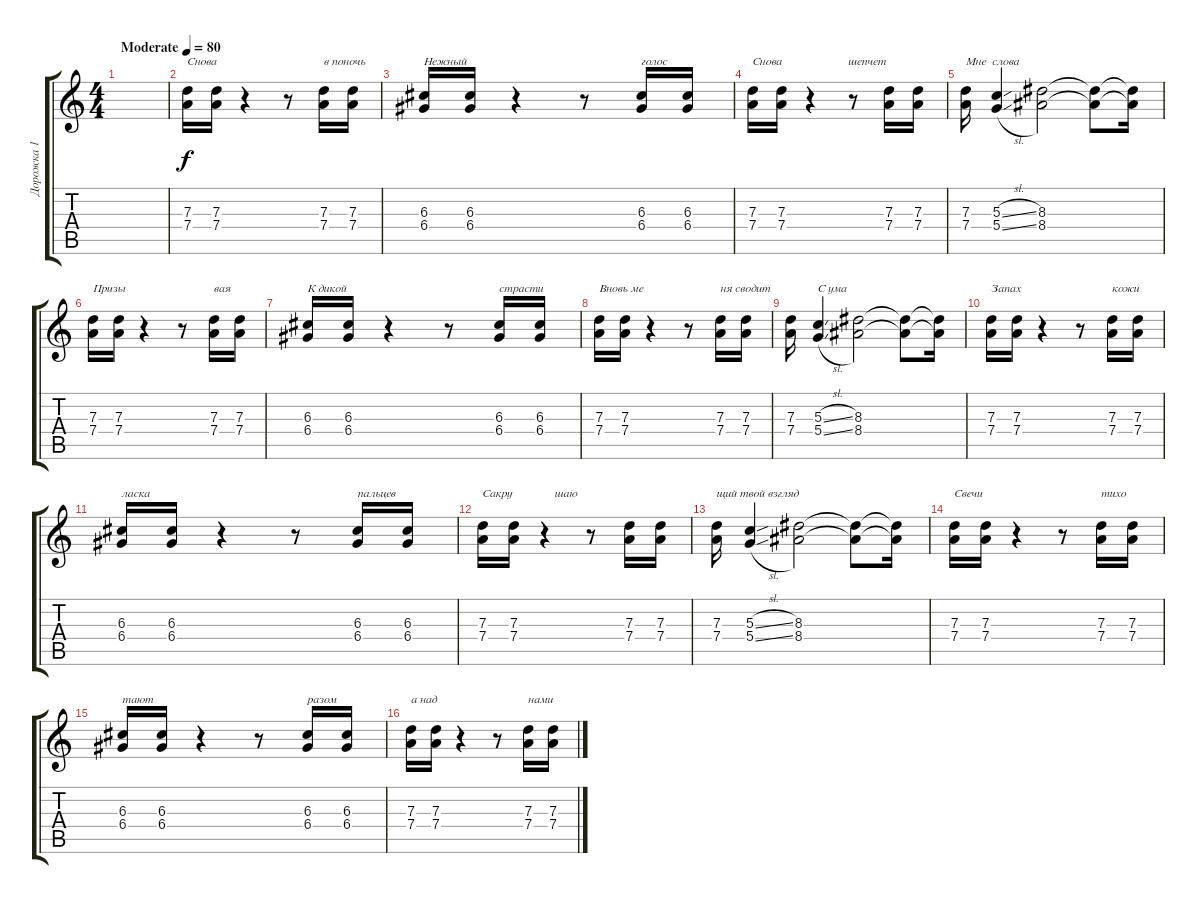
\track ("Дорожка 1" "Дорожка 1") {instrument distortionguitar}
\staff {score tabs}
\tuning (E4 B3 G3 D3 A2 E2) {hide}
\ts (4 4)
\tempo (80 "Moderate")
\clef g2
\ks c
|
(7.3 7.4).16{txt "Снова"} (7.3 7.4).16 r.4 r.8 (7.3 7.4).16{txt "в поночь "} (7.3 7.4).16 |
(6.3 6.4).16{txt "Нежный"} (6.3 6.4).16 r.4 r.8 (6.3 6.4).16{txt "голос"} (6.3 6.4).16 |
(7.3 7.4).16{txt "Снова                      шепчет"} (7.3 7.4).16 r.4 r.8 (7.3 7.4).16 (7.3 7.4).16 |
(7.3 7.4).16{txt "Мне  слова"} (5.3{sl} 5.4{sl}).4 (8.3 8.4).2 (8.3{t} 8.4{t}).8 (8.3{t} 8.4{t}).16 |
(7.3 7.4).16{txt "Призы"} (7.3 7.4).16 r.4 r.8 (7.3 7.4).16{txt "вая"} (7.3 7.4).16 |
(6.3 6.4).16{txt "К дикой"} (6.3 6.4).16 r.4 r.8 (6.3 6.4).16{txt "страсти"} (6.3 6.4).16 |
(7.3 7.4).16{txt "Вновь ме"} (7.3 7.4).16 r.4 r.8 (7.3 7.4).16{txt "ня сводит"} (7.3 7.4).16 |
(7.3 7.4).16 (5.3{sl} 5.4{sl}).4{txt "С ума"} (8.3 8.4).2 (8.3{t} 8.4{t}).8 (8.3{t} 8.4{t}).16 |
(7.3 7.4).16{txt "Запах"} (7.3 7.4).16 r.4 r.8 (7.3 7.4).16{txt "кожи"} (7.3 7.4).16 |
(6.3 6.4).16{txt "ласка"} (6.3 6.4).16 r.4 r.8 (6.3 6.4).16{txt "пальцев"} (6.3 6.4).16 |
(7.3 7.4).16{txt "Сакру              шаю"} (7.3 7.4).16 r.4 r.8 (7.3 7.4).16 (7.3 7.4).16 |
(7.3 7.4).16{txt "щий твой взгляд"} (5.3{sl} 5.4{sl}).4 (8.3 8.4).2 (8.3{t} 8.4{t}).8 (8.3{t} 8.4{t}).16 |
(7.3 7.4).16{txt "Свечи"} (7.3 7.4).16 r.4 r.8 (7.3 7.4).16{txt "тихо"} (7.3 7.4).16 |
(6.3 6.4).16{txt "тают"} (6.3 6.4).16 r.4 r.8 (6.3 6.4).16{txt "разом"} (6.3 6.4).16 |
(7.3 7.4).16{txt "а над"} (7.3 7.4).16 r.4 r.8 (7.3 7.4).16{txt "нами"} (7.3 7.4).16
